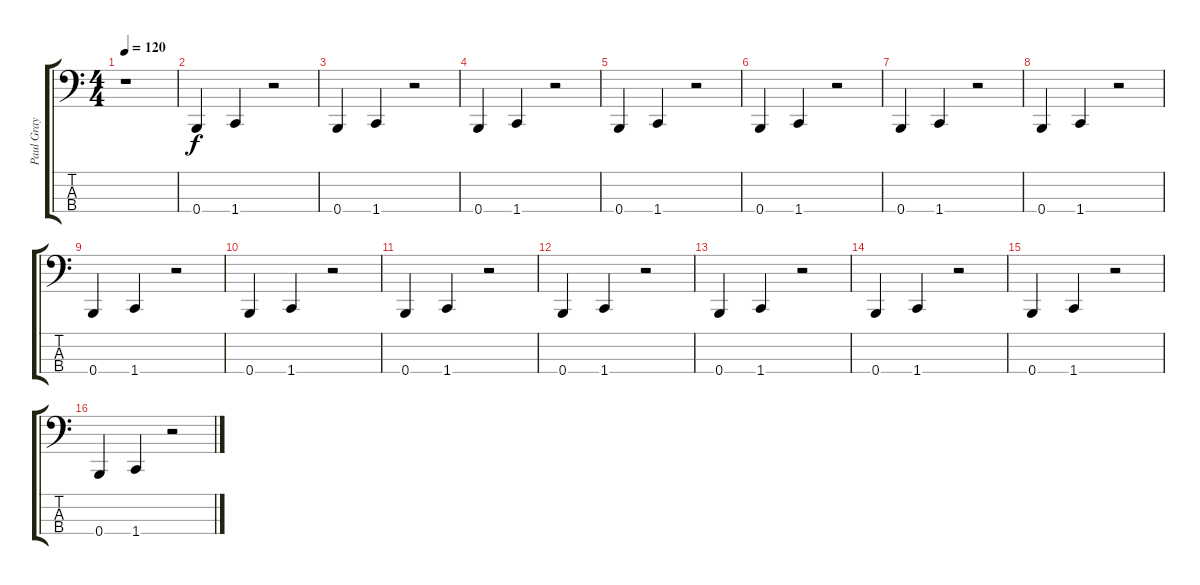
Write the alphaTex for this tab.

\track ("Paul Gray" "Paul Gray") {instrument electricbasspick}
\staff {score tabs}
\tuning (E2 B1 Gb1 B0) {hide}
\ts (4 4)
\tempo 120
\clef f4
\ks c
r.1{dy f} |
0.4.4 1.4.4 r.2 |
0.4.4 1.4.4 r.2 |
0.4.4 1.4.4 r.2 |
0.4.4 1.4.4 r.2 |
0.4.4 1.4.4 r.2 |
0.4.4 1.4.4 r.2 |
0.4.4 1.4.4 r.2 |
0.4.4 1.4.4 r.2 |
0.4.4 1.4.4 r.2 |
0.4.4 1.4.4 r.2 |
0.4.4 1.4.4 r.2 |
0.4.4 1.4.4 r.2 |
0.4.4 1.4.4 r.2 |
0.4.4 1.4.4 r.2 |
0.4.4 1.4.4 r.2
